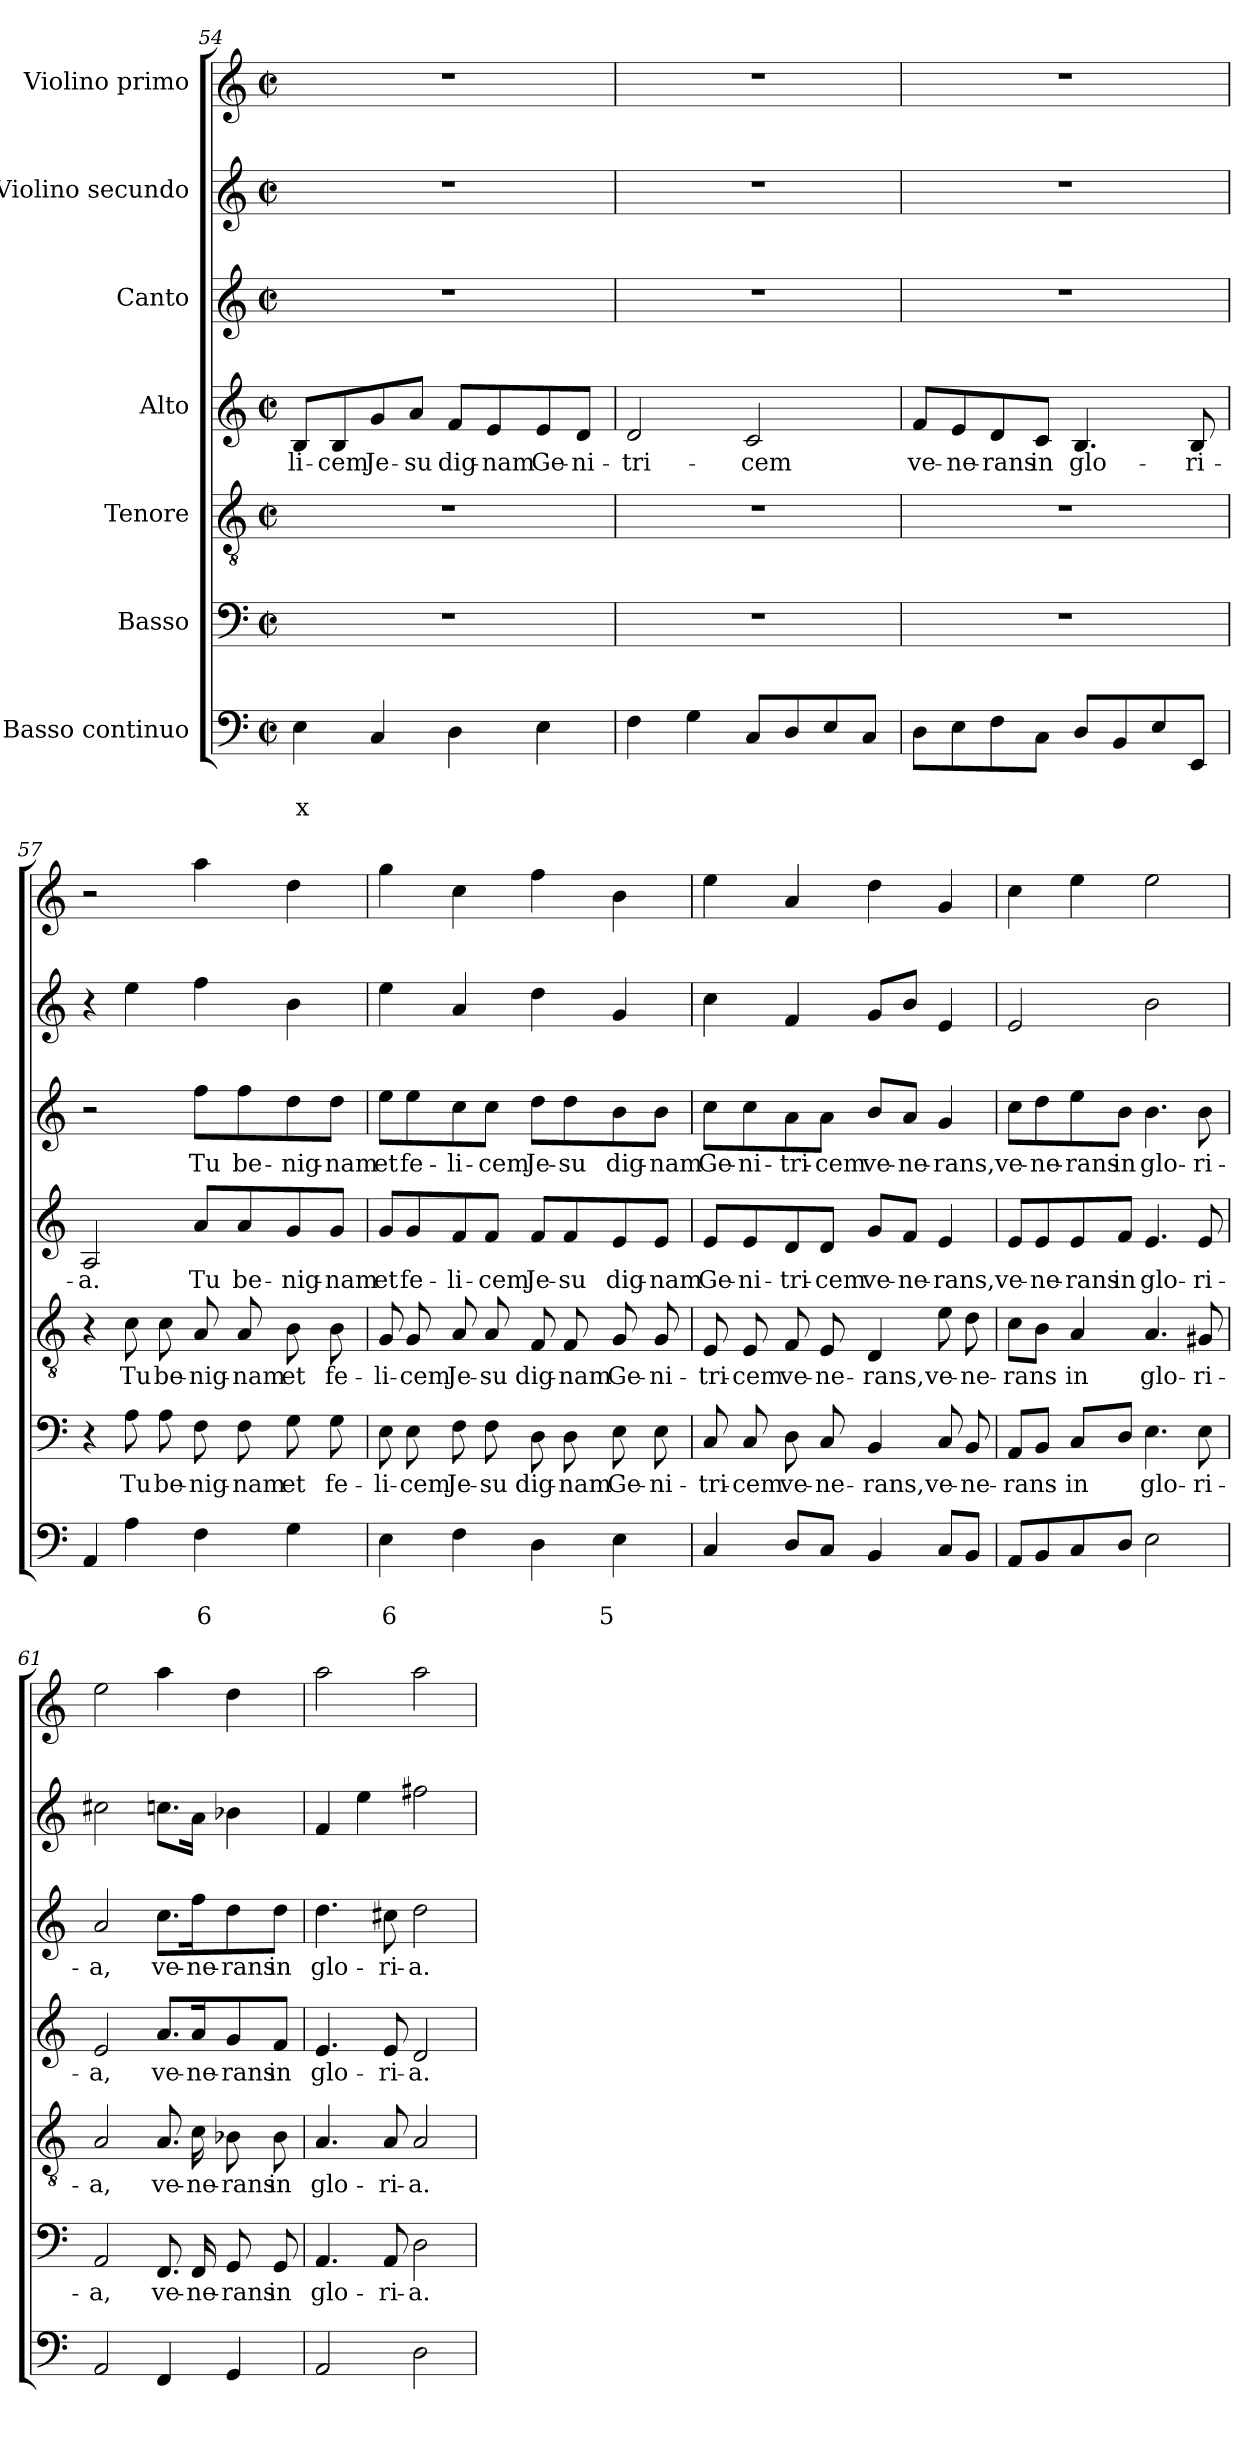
**kern	**text	**text	**kern	**text	**kern	**text	**kern	**text	**kern	**text	**kern	**kern
*part7	*part7	*part7	*part6	*part6	*part5	*part5	*part4	*part4	*part3	*part3	*part2	*part1
*staff7	*staff7	*staff7	*staff6	*staff6	*staff5	*staff5	*staff4	*staff4	*staff3	*staff3	*staff2	*staff1
*I"Basso continuo	*	*	*I"Basso	*	*I"Tenore	*	*I"Alto	*	*I"Canto	*	*I"Violino secundo	*I"Violino primo
*clefF4	*	*	*clefF4	*	*clefGv2	*	*clefG2	*	*clefG2	*	*clefG2	*clefG2
*k[]	*	*	*k[]	*	*k[]	*	*k[]	*	*k[]	*	*k[]	*k[]
*C:	*	*	*C:	*	*C:	*	*C:	*	*C:	*	*C:	*C:
*M2/2	*	*	*M2/2	*	*M2/2	*	*M2/2	*	*M2/2	*	*M2/2	*M2/2
*met(c|)	*	*	*met(c|)	*	*met(c|)	*	*met(c|)	*	*met(c|)	*	*met(c|)	*met(c|)
=54	=54	=54	=54	=54	=54	=54	=54	=54	=54	=54	=54	=54
!	!	!LO:LY:b	!	!	!	!	!	!LO:LY:b	!	!	!	!
4E\	.	x	1r	.	1r	.	8B/L	-li-	1r	.	1r	1r
!	!	!	!	!	!	!	!	!LO:LY:b	!	!	!	!
.	.	.	.	.	.	.	8B/	-cem	.	.	.	.
!	!	!	!	!	!	!	!	!LO:LY:b	!	!	!	!
4C/	.	.	.	.	.	.	8g/	Je-	.	.	.	.
!	!	!	!	!	!	!	!	!LO:LY:b	!	!	!	!
.	.	.	.	.	.	.	8a/J	-su	.	.	.	.
!	!	!	!	!	!	!	!	!LO:LY:b	!	!	!	!
4D\	.	.	.	.	.	.	8f/L	dig-	.	.	.	.
!	!	!	!	!	!	!	!	!LO:LY:b	!	!	!	!
.	.	.	.	.	.	.	8e/	-nam	.	.	.	.
!	!	!	!	!	!	!	!	!LO:LY:b	!	!	!	!
4E\	.	.	.	.	.	.	8e/	Ge-	.	.	.	.
!	!	!	!	!	!	!	!	!LO:LY:b	!	!	!	!
.	.	.	.	.	.	.	8d/J	-ni-	.	.	.	.
=55	=55	=55	=55	=55	=55	=55	=55	=55	=55	=55	=55	=55
!	!	!	!	!	!	!	!	!LO:LY:b	!	!	!	!
4F\	.	.	1r	.	1r	.	2d/	-tri-	1r	.	1r	1r
4G\	.	.	.	.	.	.	.	.	.	.	.	.
!	!	!	!	!	!	!	!	!LO:LY:b	!	!	!	!
8C/L	.	.	.	.	.	.	2c/	-cem	.	.	.	.
8D/	.	.	.	.	.	.	.	.	.	.	.	.
8E/	.	.	.	.	.	.	.	.	.	.	.	.
8C/J	.	.	.	.	.	.	.	.	.	.	.	.
!!LO:PB:g=z
=56	=56	=56	=56	=56	=56	=56	=56	=56	=56	=56	=56	=56
!	!	!	!	!	!	!	!	!LO:LY:b	!	!	!	!
8D\L	.	.	1r	.	1r	.	8f/L	ve-	1r	.	1r	1r
!	!	!	!	!	!	!	!	!LO:LY:b	!	!	!	!
8E\	.	.	.	.	.	.	8e/	-ne-	.	.	.	.
!	!	!	!	!	!	!	!	!LO:LY:b	!	!	!	!
8F\	.	.	.	.	.	.	8d/	-rans	.	.	.	.
!	!	!	!	!	!	!	!	!LO:LY:b	!	!	!	!
8C\J	.	.	.	.	.	.	8c/J	in	.	.	.	.
!	!	!	!	!	!	!	!	!LO:LY:b	!	!	!	!
8D/L	.	.	.	.	.	.	4.B/	glo-	.	.	.	.
8BB/	.	.	.	.	.	.	.	.	.	.	.	.
8E/	.	.	.	.	.	.	.	.	.	.	.	.
!	!	!	!	!	!	!	!	!LO:LY:b	!	!	!	!
8EE/J	.	.	.	.	.	.	8B/	-ri-	.	.	.	.
=57	=57	=57	=57	=57	=57	=57	=57	=57	=57	=57	=57	=57
!	!	!	!	!	!	!	!	!LO:LY:b	!	!	!	!
4AA/	.	.	4r	.	4r	.	2A/	-a.	2r	.	4r	2r
!	!	!	!	!LO:LY:b	!	!LO:LY:b	!	!	!	!	!	!
4A\	.	.	8A\	Tu	8c\	Tu	.	.	.	.	4ee\	.
!	!	!	!	!LO:LY:b	!	!LO:LY:b	!	!	!	!	!	!
.	.	.	8A\	be-	8c\	be-	.	.	.	.	.	.
!	!	!LO:LY:b	!	!LO:LY:b	!	!LO:LY:b	!	!LO:LY:b	!	!LO:LY:b	!	!
4F\	.	6	8F\	-nig-	8A/	-nig-	8a/L	Tu	8ff\L	Tu	4ff\	4aa\
!	!	!	!	!LO:LY:b	!	!LO:LY:b	!	!LO:LY:b	!	!LO:LY:b	!	!
.	.	.	8F\	-nam	8A/	-nam	8a/	be-	8ff\	be-	.	.
!	!	!	!	!LO:LY:b	!	!LO:LY:b	!	!LO:LY:b	!	!LO:LY:b	!	!
4G\	.	.	8G\	et	8B\	et	8g/	-nig-	8dd\	-nig-	4b\	4dd\
!	!	!	!	!LO:LY:b	!	!LO:LY:b	!	!LO:LY:b	!	!LO:LY:b	!	!
.	.	.	8G\	fe-	8B\	fe-	8g/J	-nam	8dd\J	-nam	.	.
=58	=58	=58	=58	=58	=58	=58	=58	=58	=58	=58	=58	=58
!	!	!LO:LY:b	!	!LO:LY:b	!	!LO:LY:b	!	!LO:LY:b	!	!LO:LY:b	!	!
4E\	.	6	8E\	-li-	8G/	-li-	8g/L	et	8ee\L	et	4ee\	4gg\
!	!	!	!	!LO:LY:b	!	!LO:LY:b	!	!LO:LY:b	!	!LO:LY:b	!	!
.	.	.	8E\	-cem	8G/	-cem	8g/	fe-	8ee\	fe-	.	.
!	!	!	!	!LO:LY:b	!	!LO:LY:b	!	!LO:LY:b	!	!LO:LY:b	!	!
4F\	.	.	8F\	Je-	8A/	Je-	8f/	-li-	8cc\	-li-	4a/	4cc\
!	!	!	!	!LO:LY:b	!	!LO:LY:b	!	!LO:LY:b	!	!LO:LY:b	!	!
.	.	.	8F\	-su	8A/	-su	8f/J	-cem	8cc\J	-cem	.	.
!	!	!	!	!LO:LY:b	!	!LO:LY:b	!	!LO:LY:b	!	!LO:LY:b	!	!
4D\	.	.	8D\	dig-	8F/	dig-	8f/L	Je-	8dd\L	Je-	4dd\	4ff\
!	!	!	!	!LO:LY:b	!	!LO:LY:b	!	!LO:LY:b	!	!LO:LY:b	!	!
.	.	.	8D\	-nam	8F/	-nam	8f/	-su	8dd\	-su	.	.
!	!	!LO:LY:b	!	!LO:LY:b	!	!LO:LY:b	!	!LO:LY:b	!	!LO:LY:b	!	!
4E\	.	5	8E\	Ge-	8G/	Ge-	8e/	dig-	8b\	dig-	4g/	4b\
!	!	!	!	!LO:LY:b	!	!LO:LY:b	!	!LO:LY:b	!	!LO:LY:b	!	!
.	.	.	8E\	-ni-	8G/	-ni-	8e/J	-nam	8b\J	-nam	.	.
=59	=59	=59	=59	=59	=59	=59	=59	=59	=59	=59	=59	=59
!	!	!	!	!LO:LY:b	!	!LO:LY:b	!	!LO:LY:b	!	!LO:LY:b	!	!
4C/	.	.	8C/	-tri-	8E/	-tri-	8e/L	Ge-	8cc\L	Ge-	4cc\	4ee\
!	!	!	!	!LO:LY:b	!	!LO:LY:b	!	!LO:LY:b	!	!LO:LY:b	!	!
.	.	.	8C/	-cem	8E/	-cem	8e/	-ni-	8cc\	-ni-	.	.
!	!	!	!	!LO:LY:b	!	!LO:LY:b	!	!LO:LY:b	!	!LO:LY:b	!	!
8D/L	.	.	8D\	ve-	8F/	ve-	8d/	-tri-	8a\	-tri-	4f/	4a/
!	!	!	!	!LO:LY:b	!	!LO:LY:b	!	!LO:LY:b	!	!LO:LY:b	!	!
8C/J	.	.	8C/	-ne-	8E/	-ne-	8d/J	-cem	8a\J	-cem	.	.
!	!	!	!	!LO:LY:b	!	!LO:LY:b	!	!LO:LY:b	!	!LO:LY:b	!	!
4BB/	.	.	4BB/	-rans,	4D/	-rans,	8g/L	ve-	8b/L	ve-	8g/L	4dd\
!	!	!	!	!	!	!	!	!LO:LY:b	!	!LO:LY:b	!	!
.	.	.	.	.	.	.	8f/J	-ne-	8a/J	-ne-	8b/J	.
!	!	!	!	!LO:LY:b	!	!LO:LY:b	!	!LO:LY:b	!	!LO:LY:b	!	!
8C/L	.	.	8C/	ve-	8e\	ve-	4e/	-rans,	4g/	-rans,	4e/	4g/
!	!	!	!	!LO:LY:b	!	!LO:LY:b	!	!	!	!	!	!
8BB/J	.	.	8BB/	-ne-	8d\	-ne-	.	.	.	.	.	.
!!LO:LB:g=z
=60	=60	=60	=60	=60	=60	=60	=60	=60	=60	=60	=60	=60
!	!	!	!	!LO:LY:b	!	!LO:LY:b	!	!LO:LY:b	!	!LO:LY:b	!	!
8AA/L	.	.	8AA/L	-rans	8c\L	-rans	8e/L	ve-	8cc\L	ve-	2e/	4cc\
!	!	!	!	!	!	!	!	!LO:LY:b	!	!LO:LY:b	!	!
8BB/	.	.	8BB/J	.	8B\J	.	8e/	-ne-	8dd\	-ne-	.	.
!	!	!	!	!LO:LY:b	!	!LO:LY:b	!	!LO:LY:b	!	!LO:LY:b	!	!
8C/	.	.	8C/L	in	4A/	in	8e/	-rans	8ee\	-rans	.	4ee\
!	!	!	!	!	!	!	!	!LO:LY:b	!	!LO:LY:b	!	!
8D/J	.	.	8D/J	.	.	.	8f/J	in	8b\J	in	.	.
!	!	!	!	!LO:LY:b	!	!LO:LY:b	!	!LO:LY:b	!	!LO:LY:b	!	!
2E\	.	.	4.E\	glo-	4.A/	glo-	4.e/	glo-	4.b\	glo-	2b\	2ee\
!	!	!	!	!LO:LY:b	!	!LO:LY:b	!	!LO:LY:b	!	!LO:LY:b	!	!
.	.	.	8E\	-ri-	8G#X/	-ri-	8e/	-ri-	8b\	-ri-	.	.
=61	=61	=61	=61	=61	=61	=61	=61	=61	=61	=61	=61	=61
!	!	!	!	!LO:LY:b	!	!LO:LY:b	!	!LO:LY:b	!	!LO:LY:b	!	!
2AA/	.	.	2AA/	-a,	2A/	-a,	2e/	-a,	2a/	-a,	2cc#X\	2ee\
!	!	!	!	!LO:LY:b	!	!LO:LY:b	!	!LO:LY:b	!	!LO:LY:b	!	!
4FF/	.	.	8.FF/	ve-	8.A/	ve-	8.a/L	ve-	8.cc\L	ve-	8.ccn\L	4aa\
!	!	!	!	!LO:LY:b	!	!LO:LY:b	!	!LO:LY:b	!	!LO:LY:b	!	!
.	.	.	16FF/	-ne-	16c\	-ne-	16a/K	-ne-	16ff\K	-ne-	16a\Jk	.
!	!	!	!	!LO:LY:b	!	!LO:LY:b	!	!LO:LY:b	!	!LO:LY:b	!	!
4GG/	.	.	8GG/	-rans	8B-X\	-rans	8g/	-rans	8dd\	-rans	4b-X\	4dd\
!	!	!	!	!LO:LY:b	!	!LO:LY:b	!	!LO:LY:b	!	!LO:LY:b	!	!
.	.	.	8GG/	in	8B-\	in	8f/J	in	8dd\J	in	.	.
=62	=62	=62	=62	=62	=62	=62	=62	=62	=62	=62	=62	=62
!	!	!	!	!LO:LY:b	!	!LO:LY:b	!	!LO:LY:b	!	!LO:LY:b	!	!
2AA/	.	.	4.AA/	glo-	4.A/	glo-	4.e/	glo-	4.dd\	glo-	4f/	2aa\
.	.	.	.	.	.	.	.	.	.	.	4ee\	.
!	!	!	!	!LO:LY:b	!	!LO:LY:b	!	!LO:LY:b	!	!LO:LY:b	!	!
.	.	.	8AA/	-ri-	8A/	-ri-	8e/	-ri-	8cc#X\	-ri-	.	.
!	!	!	!	!LO:LY:b	!	!LO:LY:b	!	!LO:LY:b	!	!LO:LY:b	!	!
2D\	.	.	2D\	-a.	2A/	-a.	2d/	-a.	2dd\	-a.	2ff#X\	2aa\
=	=	=	=	=	=	=	=	=	=	=	=	=
*-	*-	*-	*-	*-	*-	*-	*-	*-	*-	*-	*-	*-
